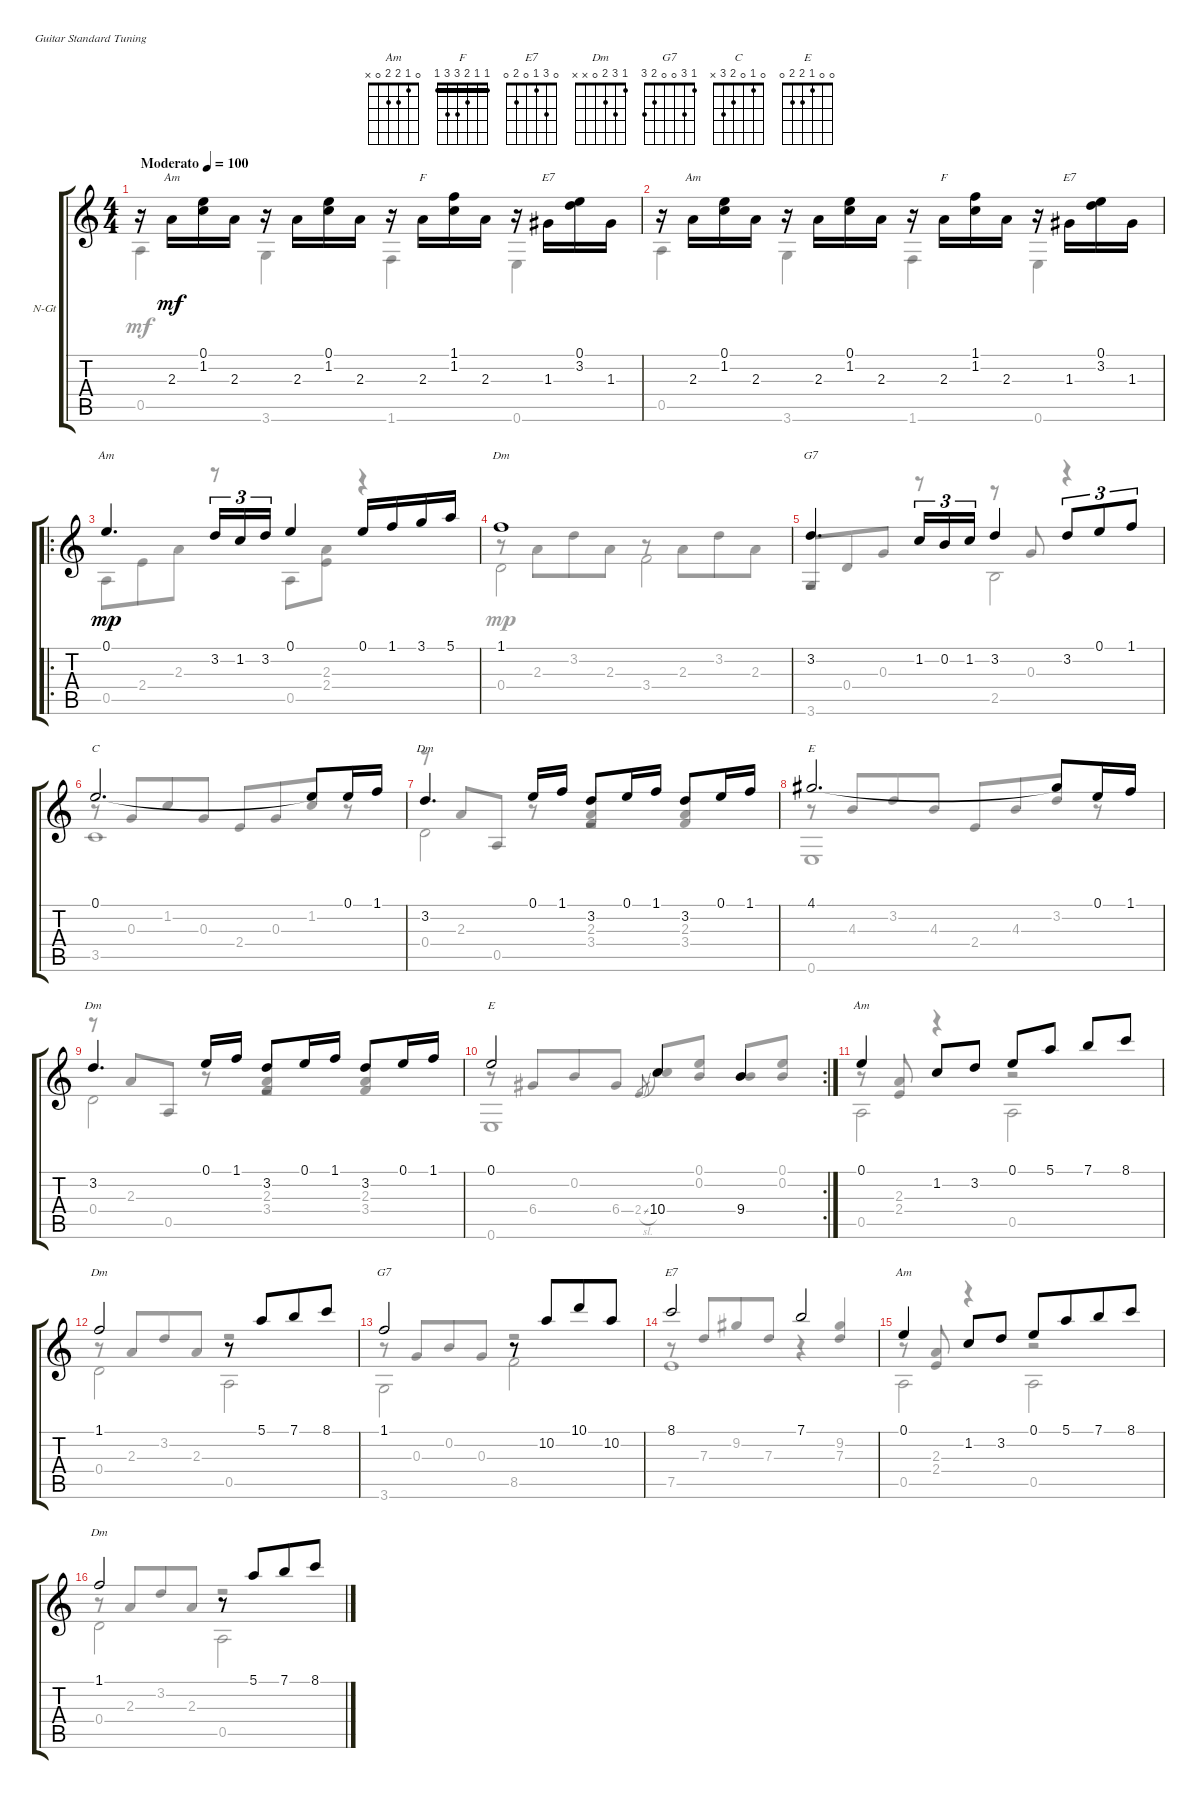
\defaultSystemsLayout 4
\bracketExtendMode groupsimilarinstruments
\firstSystemTrackNameOrientation horizontal
\otherSystemsTrackNameOrientation horizontal
\track ("Guitar" "N-Gt") {instrument acousticguitarnylon}
\staff {score tabs}
\tuning (E4 B3 G3 D3 A2 E2)
\chord ("Am" 0 1 2 2 0 x)
\chord ("F" 1 1 2 3 3 1) {barre (1 1)}
\chord ("E7" 0 3 1 0 2 0)
\chord ("Dm" 1 3 2 0 x x)
\chord ("G7" 1 3 0 0 2 3)
\chord ("C" 0 1 0 2 3 x)
\chord ("E" 0 0 1 2 2 0)
\voice
\ts (4 4)
\tempo (100 "Moderato")
\clef g2
\ks c
r.16{dy mf instrument acousticguitarnylon beam invert} 2.3.16{ch "Am" beam invert} (1.2 0.1).16 2.3.16 r.16{beam invert} 2.3.16{beam invert} (1.2 0.1).16 2.3.16 r.16{beam invert} 2.3.16{ch "F" beam invert} (1.2 1.1).16 2.3.16 r.16{beam invert} 1.3.16{ch "E7" beam invert} (3.2 0.1).16 1.3.16 |
r.16{beam invert} 2.3.16{ch "Am" beam invert} (1.2 0.1).16 2.3.16 r.16{beam invert} 2.3.16{beam invert} (1.2 0.1).16 2.3.16 r.16{beam invert} 2.3.16{ch "F" beam invert} (1.2 1.1).16 2.3.16 r.16{beam invert} 1.3.16{ch "E7" beam invert} (3.2 0.1).16 1.3.16 |
\ro
0.1.4{d ch "Am" dy mp} 3.2.16{tu (3 2) beam merge} 1.2.16{tu (3 2) beam merge} 3.2.16{tu (3 2)} 0.1.4 0.1.16 1.1.16 3.1.16 5.1.16 |
1.1.1{ch "Dm"} |
3.2.4{d ch "G7"} 1.2.16{tu (3 2)} 0.2.16{tu (3 2)} 1.2.16{tu (3 2)} 3.2.4 3.2.8{tu (3 2)} 0.1.8{tu (3 2)} 1.1.8{tu (3 2)} |
0.1.2{d ch "C"} 0.1{t}.8 0.1.16 1.1.16 |
3.2.4{d ch "Dm"} 0.1.16 1.1.16 3.2.8 0.1.16 1.1.16 3.2.8 0.1.16 1.1.16 |
4.1.2{d ch "E"} 4.1{t}.8 0.1.16 1.1.16 |
3.2.4{d ch "Dm"} 0.1.16 1.1.16 3.2.8 0.1.16 1.1.16 3.2.8 0.1.16 1.1.16 |
\rc 2
0.1.2{ch "E"} 10.4.4 9.4.4 |
0.1.4{ch "Am"} 1.2.8 3.2.8 0.1.8 5.1.8 7.1.8 8.1.8 |
1.1.2{ch "Dm"} r.8 5.1.8{beam merge} 7.1.8{beam merge} 8.1.8 |
1.1.2{ch "G7"} r.8 10.2.8{beam merge} 10.1.8{beam merge} 10.2.8 |
8.1.2{ch "E7"} 7.1.2 |
0.1.4{ch "Am"} 1.2.8 3.2.8 0.1.8{beam merge} 5.1.8{beam merge} 7.1.8{beam merge} 8.1.8 |
1.1.2{ch "Dm"} r.8 5.1.8{beam merge} 7.1.8{beam merge} 8.1.8
\voice
\clef g2
\ottava regular
\simile none
\ks c
0.5.4{dy mf} 3.6.4 1.6.4 0.6.4 |
0.5.4 3.6.4 1.6.4 0.6.4 |
0.5.8{dy mp beam merge} 2.4.8{beam merge} 2.3.8 r.8 0.5.8 (2.4 2.3).8 r.4 |
r.8 2.3.8{beam merge} 3.2.8{beam merge} 2.3.8 r.8 2.3.8{beam merge} 3.2.8{beam merge} 2.3.8 |
3.6.8{beam invert beam merge} 0.4.8{beam merge} 0.3.8 r.8{beam invert} r.8{beam invert} 0.3.8{beam invert} r.4{beam invert} |
r.8 0.3.8{beam invert beam merge} 1.2.8{beam merge} 0.3.8 2.4.8{beam invert beam merge} 0.3.8{beam merge} 1.2.8 r.8{beam invert} |
r.8 2.3.8{beam invert beam merge} 0.5.8 r.8 (2.3 3.4).4{beam invert} (2.3 3.4).4{beam invert} |
r.8 4.3.8{beam invert beam merge} 3.2.8{beam merge} 4.3.8 2.4.8{beam invert beam merge} 4.3.8{beam merge} 3.2.8 r.8 |
r.8 2.3.8{beam invert beam merge} 0.5.8 r.8{beam invert} (2.3 3.4).4{beam invert} (2.3 3.4).4{beam invert} |
r.8 6.4.8{beam invert beam merge} 0.2.8{beam merge} 6.4.8 2.4{sl}.8{gr beam invert} 10.4.8{beam invert} (0.1 0.2).8 9.4.8{beam invert} (0.1 0.2).8 |
r.8 (2.3 2.4).8{beam invert} r.4 r.2 |
r.8 2.3.8{beam invert beam merge} 3.2.8{beam merge} 2.3.8 r.2 |
r.8{beam merge} 0.3.8{beam invert beam merge} 0.2.8{beam merge} 0.3.8 r.2 |
r.8 7.3.8{beam invert beam merge} 9.2.8{beam merge} 7.3.8 r.4{beam invert} (9.2 7.3).4{beam invert} |
r.8 (2.3 2.4).8{beam invert} r.4 r.2 |
r.8 2.3.8{beam invert beam merge} 3.2.8{beam merge} 2.3.8 r.2
\voice
\clef g2
\ottava regular
\simile none
\ks c
|
|
|
0.4.2 3.4.2 |
r.2 2.5.2 |
3.5.1 |
0.4.2 r.2 |
0.6.1 |
0.4.2 r.2 |
0.6.1 |
0.5.2 0.5.2 |
0.4.2 0.5.2 |
3.6.2 8.5.2 |
7.5.1 |
0.5.2 0.5.2 |
0.4.2 0.5.2
